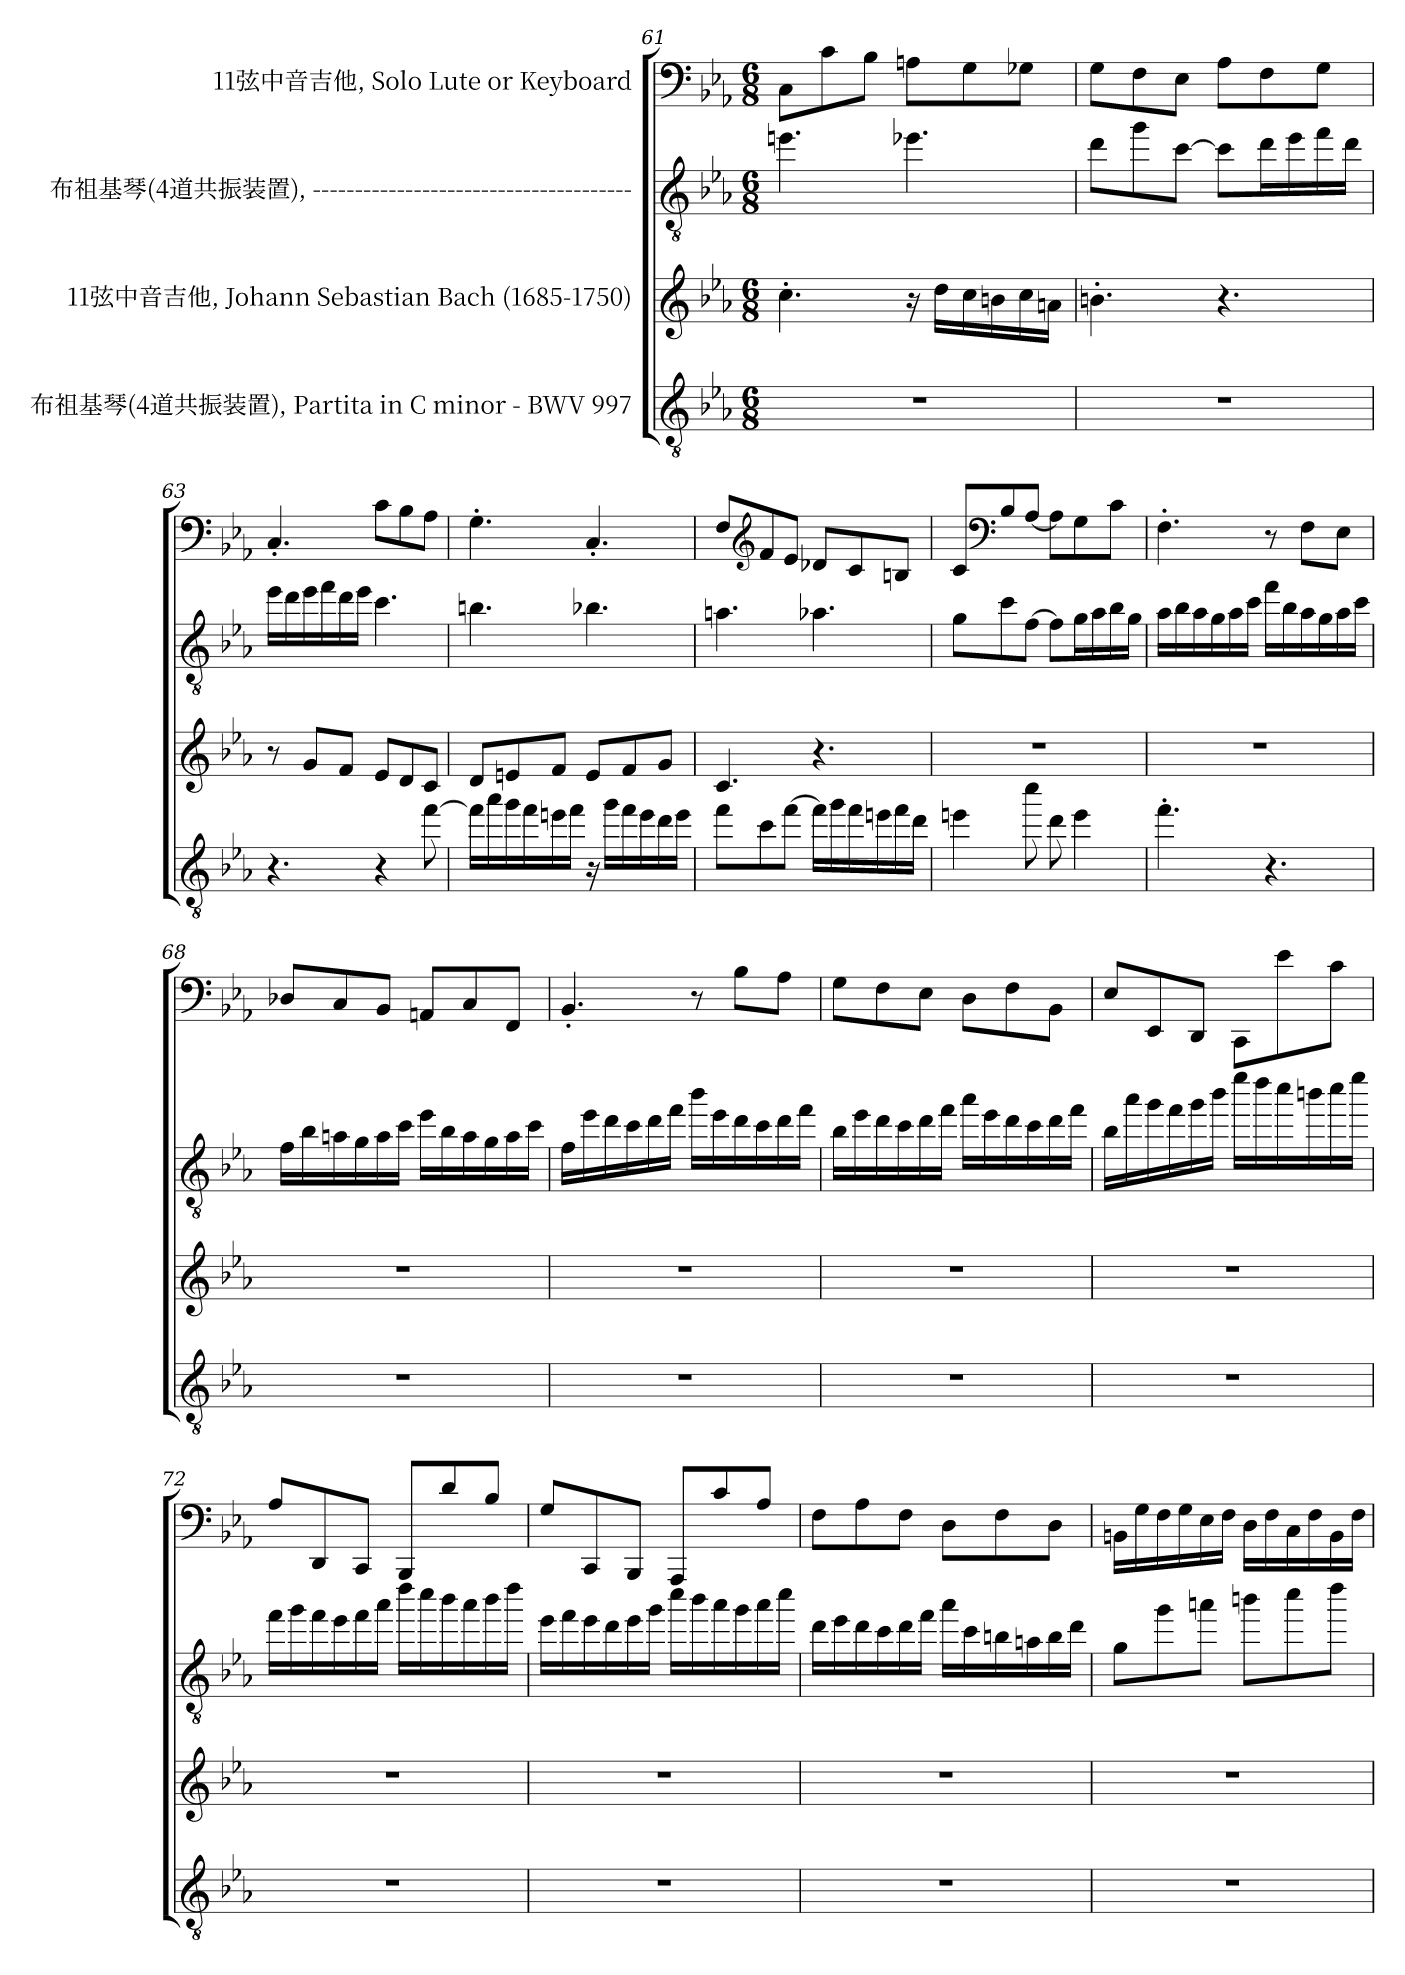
**kern	**kern	**kern	**kern
*part4	*part3	*part2	*part1
*staff4	*staff3	*staff2	*staff1
*I"布祖基琴(4道共振装置), Partita in C minor - BWV 997	*I"11弦中音吉他, Johann Sebastian Bach  (1685-1750)	*I"布祖基琴(4道共振装置), --------------------------------------	*I"11弦中音吉他, Solo Lute or Keyboard
*clefGv2	*clefG2	*clefGv2	*clefF4
*k[b-e-a-]	*k[b-e-a-]	*k[b-e-a-]	*k[b-e-a-]
*M6/8	*M6/8	*M6/8	*M6/8
=61	=61	=61	=61
2.r	4.cc'\	4.een\	8C\L
.	.	.	8c\
.	.	.	8B-\J
.	16r	4.ee-X\	8An\L
.	16dd\LL	.	.
.	16cc\	.	8G\
.	16bn\	.	.
.	16cc\	.	8G-X\J
.	16an\JJ	.	.
=62	=62	=62	=62
2.r	4.bn'\	8dd\L	8G\L
.	.	8gg\	8F\
.	.	[8cc\J	8E-\J
.	4.r	8cc\L]	8A-\L
.	.	16dd\L	8F\
.	.	16ee-\	.
.	.	16ff\	8G\J
.	.	16dd\JJ	.
!!LO:PB:g=z
=63	=63	=63	=63
4.r	8r	16ee-\LL	4.C'/
.	.	16dd\	.
.	8g/L	16ee-\	.
.	.	16ff\	.
.	8f/J	16dd\	.
.	.	16ee-\JJ	.
4r	8e-/L	4.cc\	8c\L
.	8d/	.	8B-\
[8ff\	8c/J	.	8A-\J
=64	=64	=64	=64
16ff\LL]	8d/L	4.bn\	4.G'\
16aa-\	.	.	.
16gg\	8en/	.	.
16ff\	.	.	.
16een\	8f/J	.	.
16ff\JJ	.	.	.
16r	8e/L	4.b-X\	4.C'/
16gg\LL	.	.	.
16ff\	8f/	.	.
16ee\	.	.	.
16dd\	8g/J	.	.
16ee\JJ	.	.	.
!!LO:LB:g=z
=65	=65	=65	=65
8ff\L	4.c/	4.an\	8F/L
*	*	*	*clefG2
8cc\	.	.	8f/
[8ff\J	.	.	8e-/J
16ff\LL]	4.r	4.a-X\	8d-X/L
16gg\	.	.	.
16ff\	.	.	8c/
16een\	.	.	.
16ff\	.	.	8Bn/J
16dd\JJ	.	.	.
=66	=66	=66	=66
4een\	2.r	8g\L	8c/L
*	*	*	*clefF4
.	.	8cc\	8B-/
8ccc\	.	[8f\J	[8A-/J
8dd\	.	8f\L]	8A-\L]
4ee\	.	16g\L	8G\
.	.	16a-\	.
.	.	16b-\	8c\J
.	.	16g\JJ	.
!!LO:LB:g=z
=67	=67	=67	=67
4.ff'\	2.r	16a-\LL	4.F'\
.	.	16b-\	.
.	.	16a-\	.
.	.	16g\	.
.	.	16a-\	.
.	.	16cc\JJ	.
4.r	.	16ff\LL	8r
.	.	16b-\	.
.	.	16a-\	8F\L
.	.	16g\	.
.	.	16a-\	8E-\J
.	.	16cc\JJ	.
=68	=68	=68	=68
2.r	2.r	16f\LL	8D-X/L
.	.	16b-\	.
.	.	16an\	8C/
.	.	16g\	.
.	.	16a\	8BB-/J
.	.	16cc\JJ	.
.	.	16ee-\LL	8AAn/L
.	.	16b-\	.
.	.	16a\	8C/
.	.	16g\	.
.	.	16a\	8FF/J
.	.	16cc\JJ	.
!!LO:PB:g=z
=69	=69	=69	=69
2.r	2.r	16f\LL	4.BB-'/
.	.	16ee-\	.
.	.	16dd\	.
.	.	16cc\	.
.	.	16dd\	.
.	.	16ff\JJ	.
.	.	16bb-\LL	8r
.	.	16ee-\	.
.	.	16dd\	8B-\L
.	.	16cc\	.
.	.	16dd\	8A-\J
.	.	16ff\JJ	.
=70	=70	=70	=70
2.r	2.r	16b-\LL	8G\L
.	.	16ee-\	.
.	.	16dd\	8F\
.	.	16cc\	.
.	.	16dd\	8E-\J
.	.	16ff\JJ	.
.	.	16aa-\LL	8D\L
.	.	16ee-\	.
.	.	16dd\	8F\
.	.	16cc\	.
.	.	16dd\	8BB-\J
.	.	16ff\JJ	.
!!LO:LB:g=z
=71	=71	=71	=71
2.r	2.r	16b-\LL	8E-/L
.	.	16aa-\	.
.	.	16gg\	8EE-/
.	.	16ff\	.
.	.	16gg\	8DD/J
.	.	16bb-\JJ	.
.	.	16eee-\LL	8CC\L
.	.	16ddd\	.
.	.	16ccc\	8e-\
.	.	16bbn\	.
.	.	16ccc\	8c\J
.	.	16eee-\JJ	.
=72	=72	=72	=72
2.r	2.r	16ff\LL	8A-/L
.	.	16gg\	.
.	.	16ff\	8DD/
.	.	16ee-\	.
.	.	16ff\	8CC/J
.	.	16aa-\JJ	.
.	.	16ddd\LL	8BBB-/L
.	.	16ccc\	.
.	.	16bb-\	8d/
.	.	16aa-\	.
.	.	16bb-\	8B-/J
.	.	16ddd\JJ	.
!!LO:LB:g=z
=73	=73	=73	=73
2.r	2.r	16ee-\LL	8G/L
.	.	16ff\	.
.	.	16ee-\	8CC/
.	.	16dd\	.
.	.	16ee-\	8BBB-/J
.	.	16gg\JJ	.
.	.	16ccc\LL	8AAA-/L
.	.	16bb-\	.
.	.	16aa-\	8c/
.	.	16gg\	.
.	.	16aa-\	8A-/J
.	.	16ccc\JJ	.
=74	=74	=74	=74
2.r	2.r	16dd\LL	8F\L
.	.	16ee-\	.
.	.	16dd\	8A-\
.	.	16cc\	.
.	.	16dd\	8F\J
.	.	16ff\JJ	.
.	.	16aa-\LL	8D\L
.	.	16cc\	.
.	.	16bn\	8F\
.	.	16an\	.
.	.	16b\	8D\J
.	.	16dd\JJ	.
!!LO:PB:g=z
=75	=75	=75	=75
2.r	2.r	8g\L	16BBn\LL
.	.	.	16G\
.	.	8gg\	16F\
.	.	.	16G\
.	.	8aan\J	16E-\
.	.	.	16F\JJ
.	.	8bbn\L	16D\LL
.	.	.	16F\
.	.	8ccc\	16C\
.	.	.	16F\
.	.	8ddd\J	16BB\
.	.	.	16F\JJ
=	=	=	=
*-	*-	*-	*-
